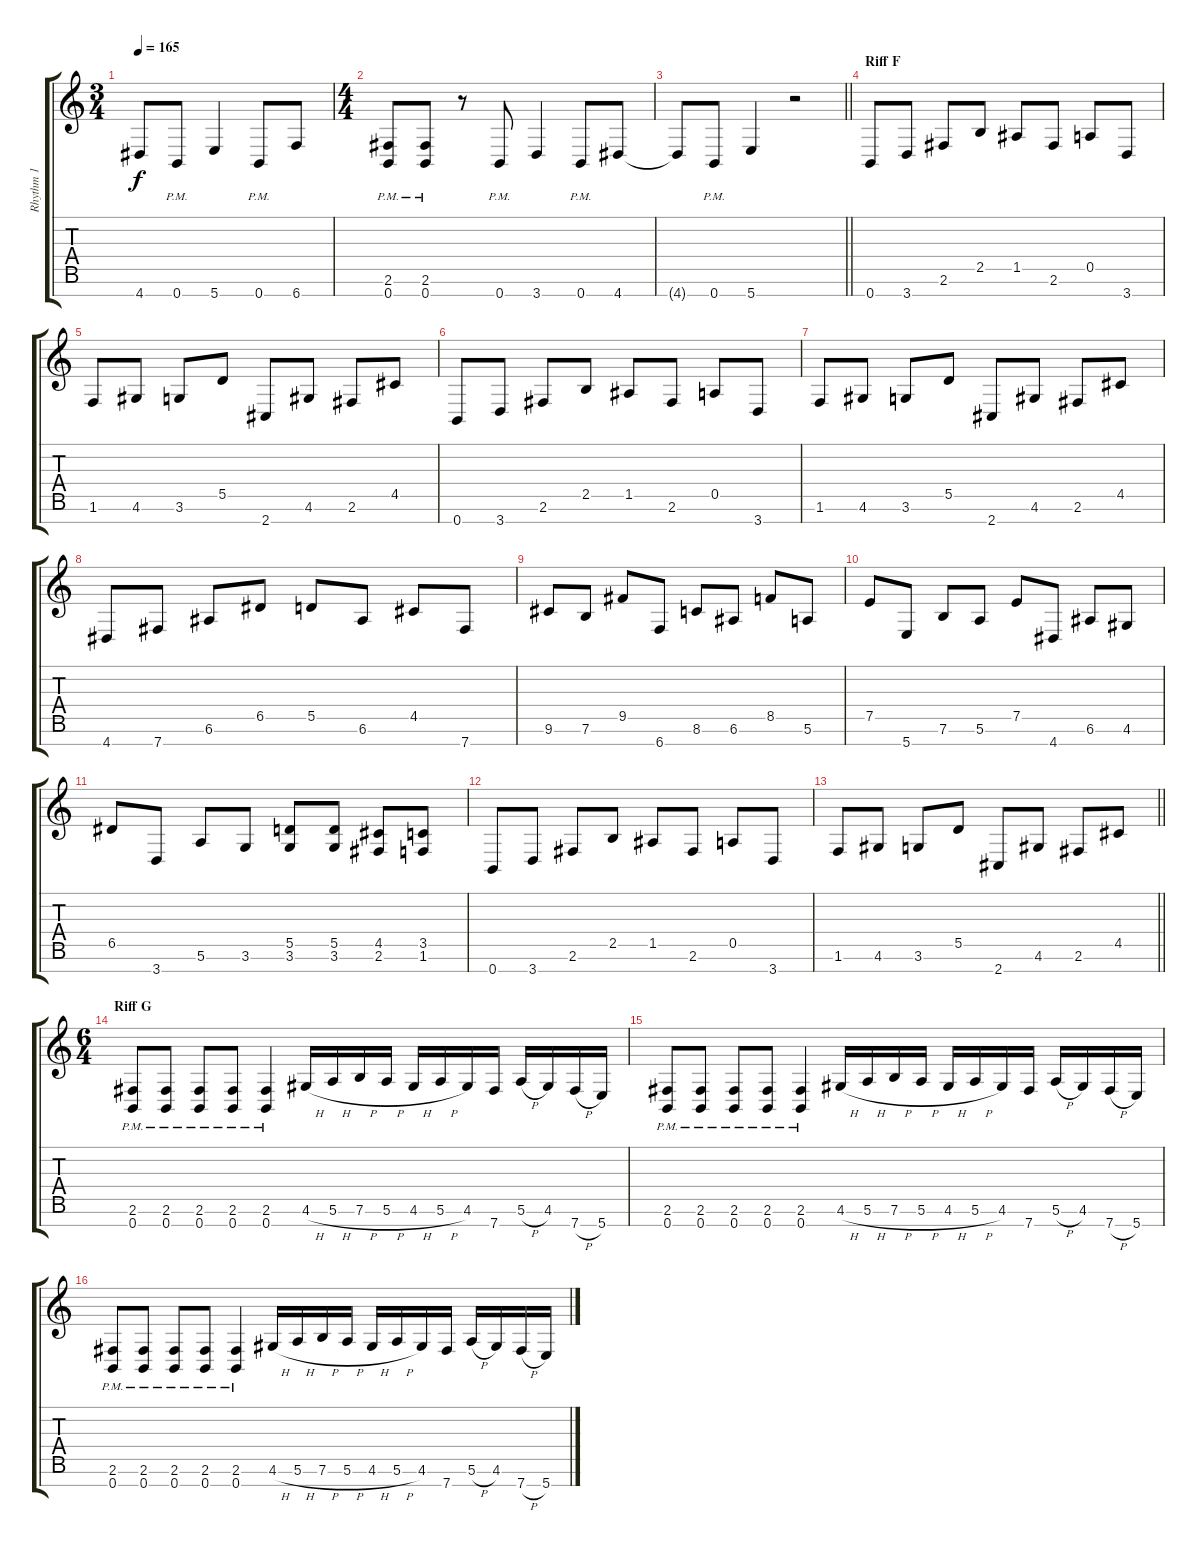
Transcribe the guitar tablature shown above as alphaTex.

\track ("Rhythm 1" "Rhythm 1") {instrument overdrivenguitar}
\staff {score tabs}
\tuning (E4 B3 G3 D3 A2 E2 B1) {hide}
\ts (3 4)
\tempo 165
\clef g2
\ks c
4.7{t}.8{dy f} 0.7{pm}.8 5.7.4 0.7{pm}.8 6.7.8 |
\ts (4 4)
(2.6{pm} 0.7{pm}).8 (2.6{pm} 0.7{pm}).8 r.8 0.7{pm}.8 3.7.4 0.7{pm}.8 4.7.8 |
\barLineRight lightlight
4.7{t}.8 0.7{pm}.8 5.7.4 r.2 |
\section ("" "Riff F")
0.7.8 3.7.8 2.6.8 2.5.8 1.5.8 2.6.8 0.5.8 3.7.8 |
1.6.8 4.6.8 3.6.8 5.5.8 2.7.8 4.6.8 2.6.8 4.5.8 |
0.7.8 3.7.8 2.6.8 2.5.8 1.5.8 2.6.8 0.5.8 3.7.8 |
1.6.8 4.6.8 3.6.8 5.5.8 2.7.8 4.6.8 2.6.8 4.5.8 |
4.7.8 7.7.8 6.6.8 6.5.8 5.5.8 6.6.8 4.5.8 7.7.8 |
9.6.8 7.6.8 9.5.8 6.7.8 8.6.8 6.6.8 8.5.8 5.6.8 |
7.5.8 5.7.8 7.6.8 5.6.8 7.5.8 4.7.8 6.6.8 4.6.8 |
6.5.8 3.7.8 5.6.8 3.6.8 (5.5 3.6).8 (5.5 3.6).8 (4.5 2.6).8 (3.5 1.6).8 |
0.7.8 3.7.8 2.6.8 2.5.8 1.5.8 2.6.8 0.5.8 3.7.8 |
\barLineRight lightlight
1.6.8 4.6.8 3.6.8 5.5.8 2.7.8 4.6.8 2.6.8 4.5.8 |
\ts (6 4)
\section ("" "Riff G")
(2.6{pm} 0.7{pm}).8 (2.6{pm} 0.7{pm}).8 (2.6{pm} 0.7{pm}).8 (2.6{pm} 0.7{pm}).8 (2.6{pm} 0.7{pm}).4 4.6{h}.16 5.6{h}.16 7.6{h}.16 5.6{h}.16 4.6{h}.16 5.6{h}.16 4.6.16 7.7.16 5.6{h}.16 4.6.16 7.7{h}.16 5.7.16 |
(2.6{pm} 0.7{pm}).8 (2.6{pm} 0.7{pm}).8 (2.6{pm} 0.7{pm}).8 (2.6{pm} 0.7{pm}).8 (2.6{pm} 0.7{pm}).4 4.6{h}.16 5.6{h}.16 7.6{h}.16 5.6{h}.16 4.6{h}.16 5.6{h}.16 4.6.16 7.7.16 5.6{h}.16 4.6.16 7.7{h}.16 5.7.16 |
(2.6{pm} 0.7{pm}).8 (2.6{pm} 0.7{pm}).8 (2.6{pm} 0.7{pm}).8 (2.6{pm} 0.7{pm}).8 (2.6{pm} 0.7{pm}).4 4.6{h}.16 5.6{h}.16 7.6{h}.16 5.6{h}.16 4.6{h}.16 5.6{h}.16 4.6.16 7.7.16 5.6{h}.16 4.6.16 7.7{h}.16 5.7.16
